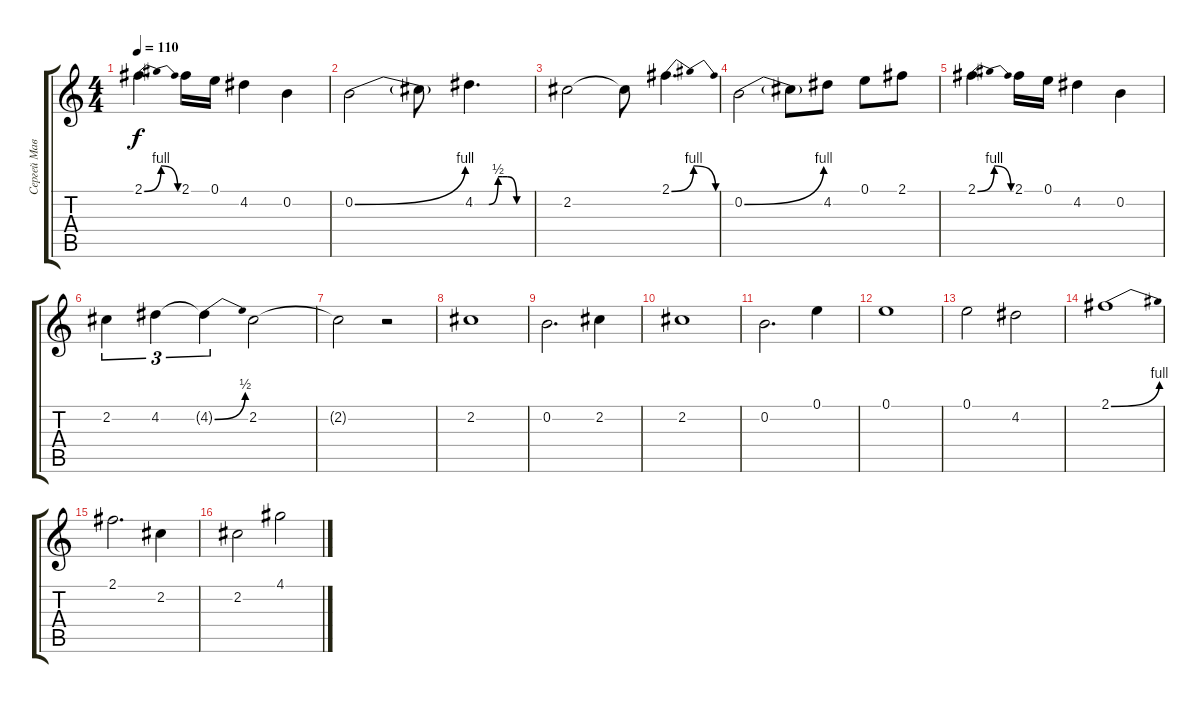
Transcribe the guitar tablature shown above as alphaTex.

\track ("Сергей Маврин" "Сергей Мав") {instrument distortionguitar}
\staff {score tabs}
\tuning (E4 B3 G3 D3 A2 E2) {hide}
\ts (4 4)
\tempo 110
\clef g2
\ks c
2.1{be (bendrelease 0 0 15 4 45 4 60 0)}.4{d dy f} 2.1.16 0.1.16 4.2.4 0.2.4 |
0.2{be (bend 0 0 60 4)}.2 0.2{t}.8 4.2{be (custom 0 0 15 0 25 2 30 2 35 2 45 0 60 0)}.4{d} |
2.2.2 2.2{t}.8 2.1{be (bendrelease 0 0 15 4 45 4 60 0)}.4{d} |
0.2{be (bend 0 0 60 4)}.2 0.2{t}.8 4.2.8 0.1.8 2.1.8 |
2.1{be (bendrelease 0 0 15 4 45 4 60 0)}.4{d} 2.1.16 0.1.16 4.2.4 0.2.4 |
2.2.4{tu (3 2)} 4.2.4{tu (3 2)} 4.2{be (bend 0 0 60 2) t}.4{tu (3 2)} 2.2.2 |
2.2{t}.2 r.2 |
2.2.1{volume 14} |
0.2.2{d} 2.2.4 |
2.2.1 |
0.2.2{d} 0.1.4 |
0.1.1 |
0.1.2 4.2.2 |
2.1{be (bend 0 0 60 4)}.1 |
2.1.2{d} 2.2.4 |
2.2.2 4.1.2
